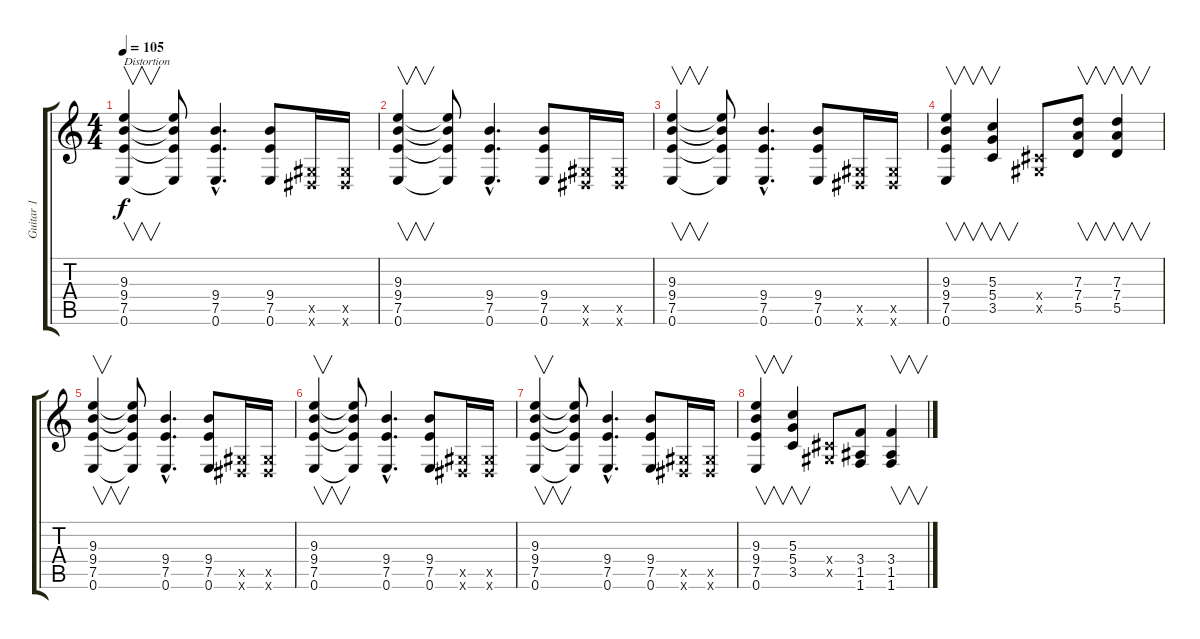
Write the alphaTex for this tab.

\track ("Guitar 1" "Guitar 1") {instrument electricguitarclean}
\staff {score tabs}
\tuning (E4 B3 G3 D3 A2 E2) {hide}
\ts (4 4)
\tempo 105
\clef g2
\ks c
(9.3 9.4 7.5 0.6).4{v txt "Distortion " dy f instrument distortionguitar} (9.3{t} 9.4{t} 7.5{t} 0.6{t}).8 (9.4{hac} 7.5{hac} 0.6{hac}).4{d} (9.4 7.5 0.6).8 (-1.5{x} -1.6{x}).16 (-1.5{x} -1.6{x}).16 |
(9.3 9.4 7.5 0.6).4{v} (9.3{t} 9.4{t} 7.5{t} 0.6{t}).8 (9.4{hac} 7.5{hac} 0.6{hac}).4{d} (9.4 7.5 0.6).8 (-1.5{x} -1.6{x}).16 (-1.5{x} -1.6{x}).16 |
(9.3 9.4 7.5 0.6).4{v} (9.3{t} 9.4{t} 7.5{t} 0.6{t}).8 (9.4{hac} 7.5{hac} 0.6{hac}).4{d} (9.4 7.5 0.6).8 (-1.5{x} -1.6{x}).16 (-1.5{x} -1.6{x}).16 |
(9.3 9.4 7.5 0.6).4{v} (5.3 5.4 3.5).4{v} (-1.4{x} -1.5{x}).8 (7.3 7.4 5.5).8{v} (7.3 7.4 5.5).4{v} |
(9.3 9.4 7.5 0.6).4{v} (9.3{t} 9.4{t} 7.5{t} 0.6{t}).8 (9.4{hac} 7.5{hac} 0.6{hac}).4{d} (9.4 7.5 0.6).8 (-1.5{x} -1.6{x}).16 (-1.5{x} -1.6{x}).16 |
(9.3 9.4 7.5 0.6).4{v} (9.3{t} 9.4{t} 7.5{t} 0.6{t}).8 (9.4{hac} 7.5{hac} 0.6{hac}).4{d} (9.4 7.5 0.6).8 (-1.5{x} -1.6{x}).16 (-1.5{x} -1.6{x}).16 |
(9.3 9.4 7.5 0.6).4{v} (9.3{t} 9.4{t} 7.5{t} 0.6{t}).8 (9.4{hac} 7.5{hac} 0.6{hac}).4{d} (9.4 7.5 0.6).8 (-1.5{x} -1.6{x}).16 (-1.5{x} -1.6{x}).16 |
(9.3 9.4 7.5 0.6).4{v} (5.3 5.4 3.5).4{v} (-1.4{x} -1.5{x}).8 (3.4 1.5 1.6).8 (3.4 1.5 1.6).4{v}
